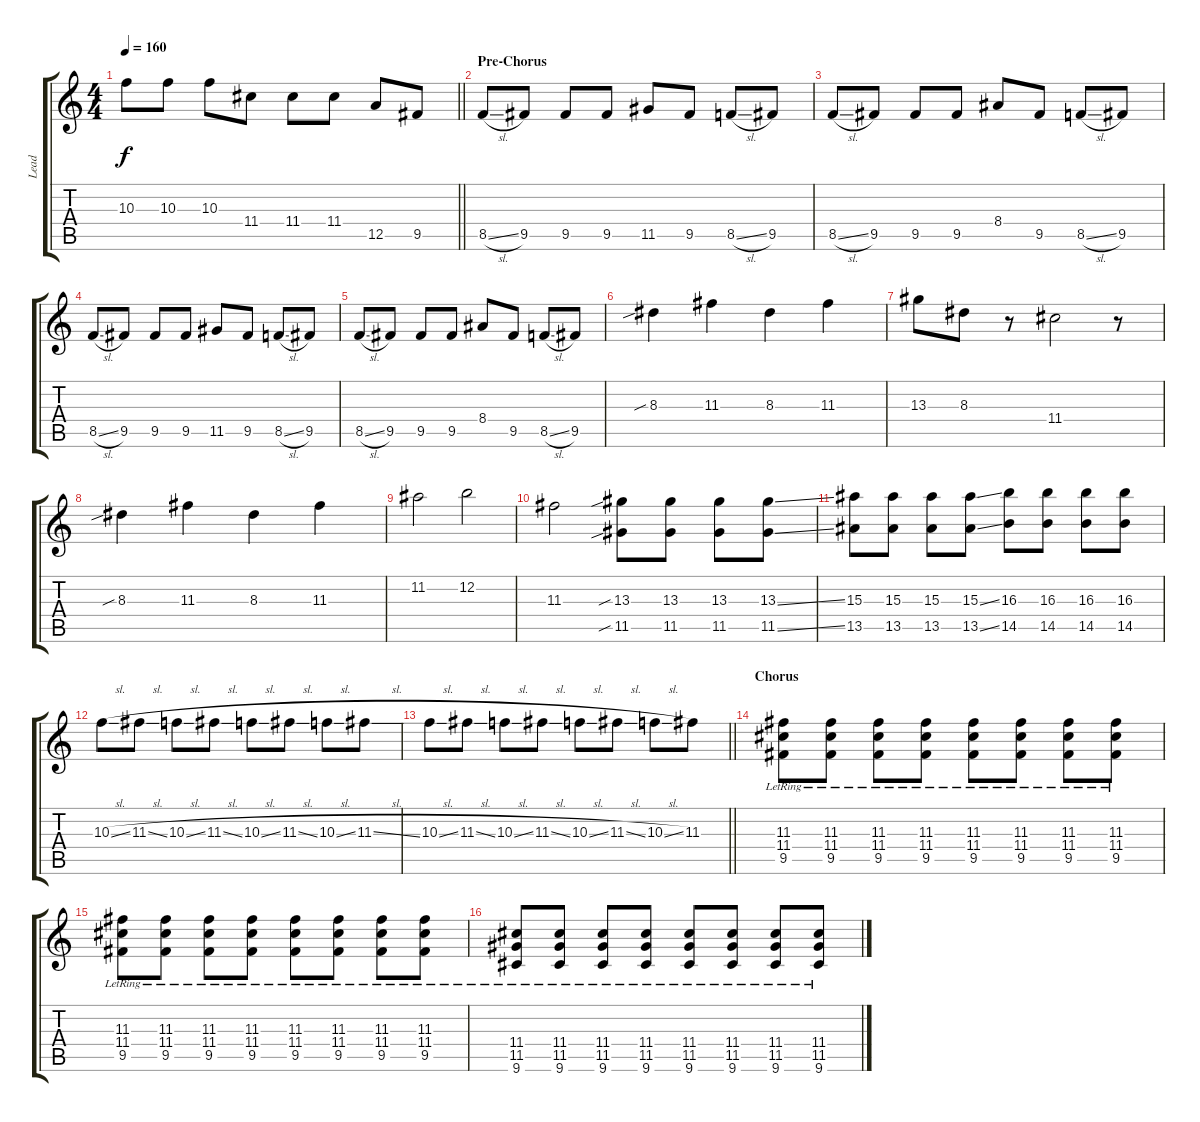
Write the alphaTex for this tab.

\track ("Lead" "Lead") {instrument distortionguitar}
\staff {score tabs}
\tuning (E4 B3 G3 D3 A2 E2) {hide}
\ts (4 4)
\tempo 160
\clef g2
\barLineRight lightlight
\ks c
10.3.8{dy f} 10.3.8 10.3.8 11.4.8 11.4.8 11.4.8 12.5.8 9.5.8 |
\section ("" "Pre-Chorus")
8.5{sl}.8 9.5.8 9.5.8 9.5.8 11.5.8 9.5.8 8.5{sl}.8 9.5.8 |
8.5{sl}.8 9.5.8 9.5.8 9.5.8 8.4.8 9.5.8 8.5{sl}.8 9.5.8 |
8.5{sl}.8 9.5.8 9.5.8 9.5.8 11.5.8 9.5.8 8.5{sl}.8 9.5.8 |
8.5{sl}.8 9.5.8 9.5.8 9.5.8 8.4.8 9.5.8 8.5{sl}.8 9.5.8 |
8.3{sib}.4 11.3.4 8.3.4 11.3.4 |
13.3.8 8.3.8 r.8 11.4.2 r.8 |
8.3{sib}.4 11.3.4 8.3.4 11.3.4 |
11.2.2 12.2.2 |
11.3.2 (13.3{sib} 11.5{sib}).8 (13.3 11.5).8 (13.3 11.5).8 (13.3{ss} 11.5{ss}).8 |
(15.3 13.5).8 (15.3 13.5).8 (15.3 13.5).8 (15.3{ss} 13.5{ss}).8 (16.3 14.5).8 (16.3 14.5).8 (16.3 14.5).8 (16.3 14.5).8 |
10.3{sl}.8 11.3{sl}.8 10.3{sl}.8 11.3{sl}.8 10.3{sl}.8 11.3{sl}.8 10.3{sl}.8 11.3{sl}.8 |
\barLineRight lightlight
10.3{sl}.8 11.3{sl}.8 10.3{sl}.8 11.3{sl}.8 10.3{sl}.8 11.3{sl}.8 10.3{sl}.8 11.3.8 |
\section ("" "Chorus")
(11.3{lr} 11.4{lr} 9.5{lr}).8 (11.3{lr} 11.4{lr} 9.5{lr}).8 (11.3{lr} 11.4{lr} 9.5{lr}).8 (11.3{lr} 11.4{lr} 9.5{lr}).8 (11.3{lr} 11.4{lr} 9.5{lr}).8 (11.3{lr} 11.4{lr} 9.5{lr}).8 (11.3{lr} 11.4{lr} 9.5{lr}).8 (11.3{lr} 11.4{lr} 9.5{lr}).8 |
(11.3{lr} 11.4{lr} 9.5{lr}).8 (11.3{lr} 11.4{lr} 9.5{lr}).8 (11.3{lr} 11.4{lr} 9.5{lr}).8 (11.3{lr} 11.4{lr} 9.5{lr}).8 (11.3{lr} 11.4{lr} 9.5{lr}).8 (11.3{lr} 11.4{lr} 9.5{lr}).8 (11.3{lr} 11.4{lr} 9.5{lr}).8 (11.3 11.4{lr} 9.5{lr}).8 |
(11.4{lr} 11.5{lr} 9.6{lr}).8 (11.4{lr} 11.5{lr} 9.6{lr}).8 (11.4{lr} 11.5{lr} 9.6{lr}).8 (11.4{lr} 11.5{lr} 9.6{lr}).8 (11.4{lr} 11.5{lr} 9.6{lr}).8 (11.4{lr} 11.5{lr} 9.6{lr}).8 (11.4{lr} 11.5{lr} 9.6{lr}).8 (11.4{lr} 11.5{lr} 9.6{lr}).8
